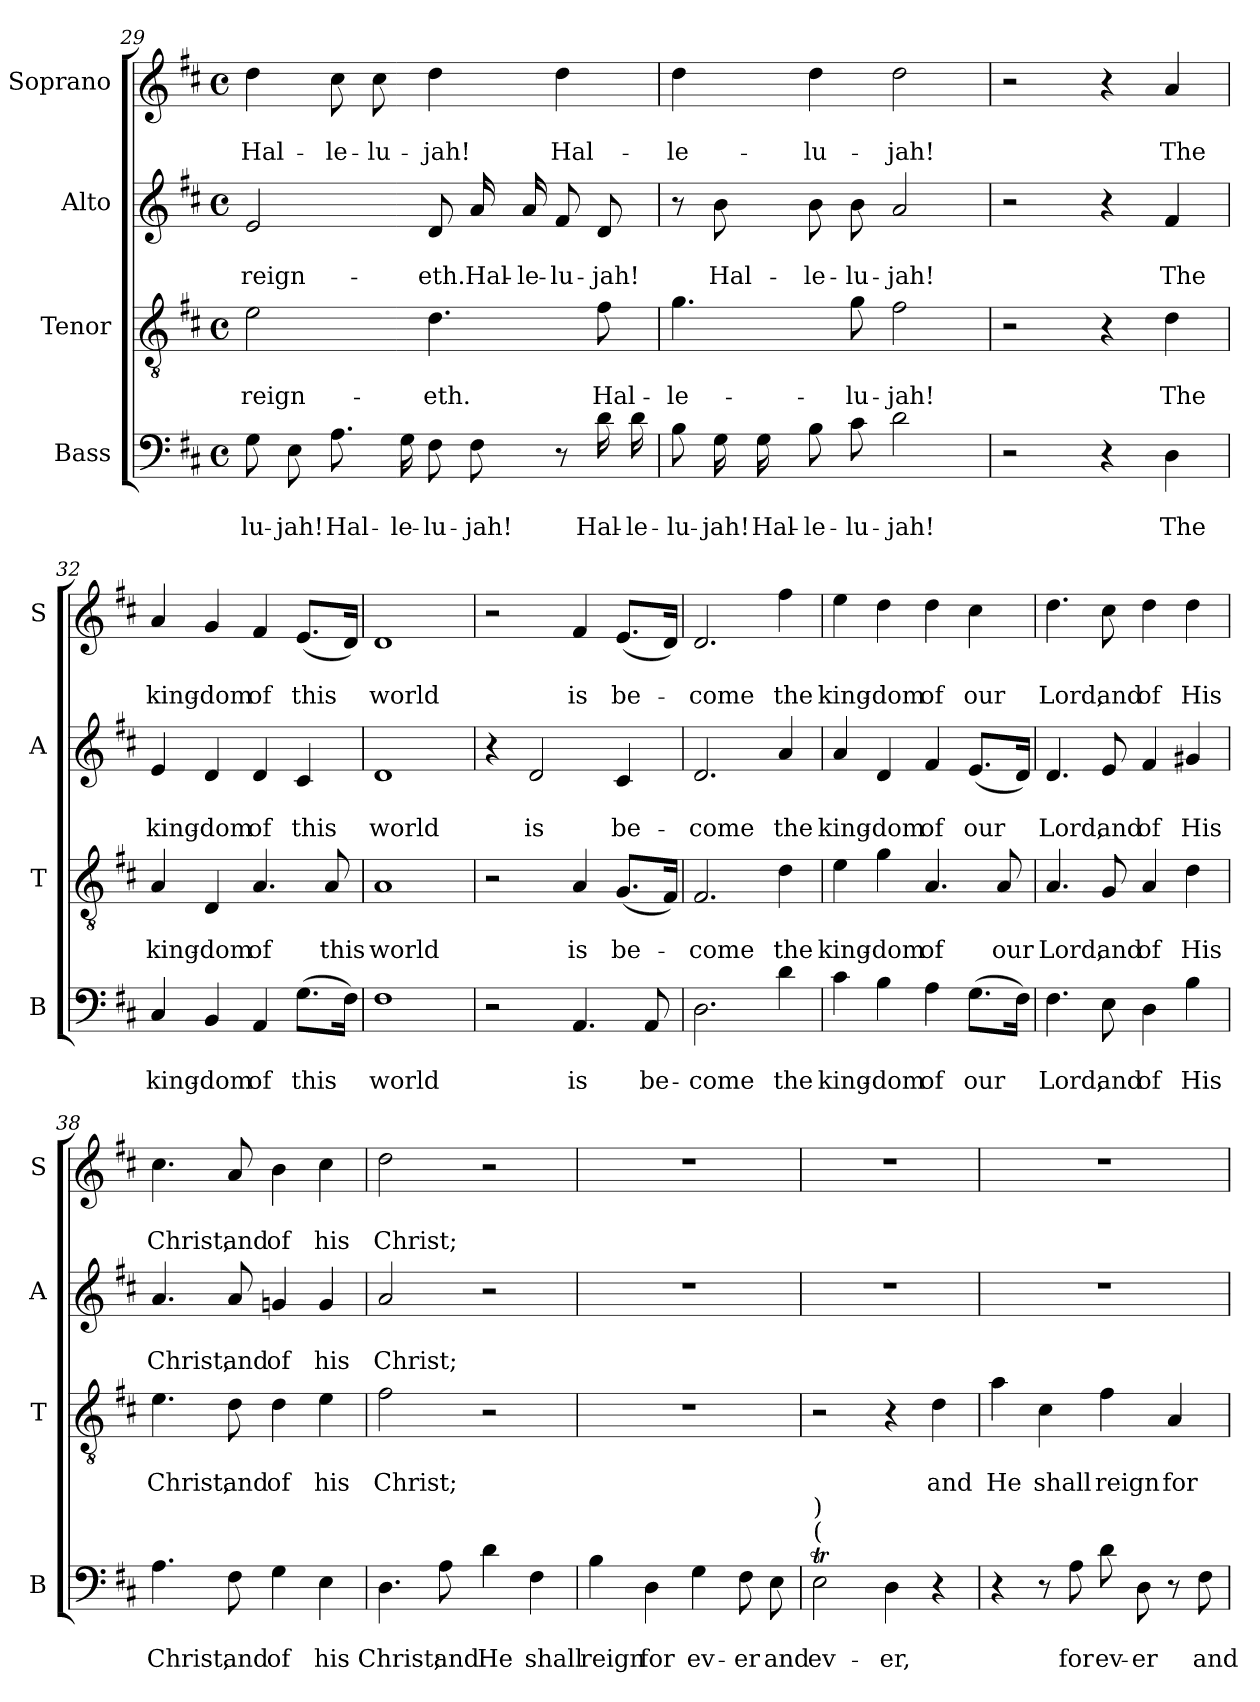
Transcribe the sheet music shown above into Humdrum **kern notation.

**kern	**text	**text	**kern	**text	**text	**kern	**text	**text	**kern	**text	**text
*part4	*part4	*part4	*part3	*part3	*part3	*part2	*part2	*part2	*part1	*part1	*part1
*staff4	*staff4	*staff4	*staff3	*staff3	*staff3	*staff2	*staff2	*staff2	*staff1	*staff1	*staff1
*I"Bass	*	*	*I"Tenor	*	*	*I"Alto	*	*	*I"Soprano	*	*
*I'B	*	*	*I'T	*	*	*I'A	*	*	*I'S	*	*
*clefF4	*	*	*clefGv2	*	*	*clefG2	*	*	*clefG2	*	*
*k[f#c#]	*	*	*k[f#c#]	*	*	*k[f#c#]	*	*	*k[f#c#]	*	*
*D:	*	*	*D:	*	*	*D:	*	*	*D:	*	*
*M4/4	*	*	*M4/4	*	*	*M4/4	*	*	*M4/4	*	*
*met(c)	*	*	*met(c)	*	*	*met(c)	*	*	*met(c)	*	*
=29	=29	=29	=29	=29	=29	=29	=29	=29	=29	=29	=29
8G\	.	-lu-	2e\	.	reign-	2e/	.	reign-	4dd\	.	Hal-
8E\	.	-jah!	.	.	.	.	.	.	.	.	.
8.A\	.	Hal-	.	.	.	.	.	.	8cc#\	.	-le-
.	.	.	.	.	.	.	.	.	8cc#\	.	-lu-
16G\	.	-le-	.	.	.	.	.	.	.	.	.
8F#\	.	-lu-	4.d\	.	-eth.	8d/	.	-eth.	4dd\	.	-jah!
8F#\	.	-jah!	.	.	.	16a/	.	Hal-	.	.	.
.	.	.	.	.	.	16a/	.	-le-	.	.	.
8r	.	.	.	.	.	8f#/	.	-lu-	4dd\	.	Hal-
16d\	.	Hal-	8f#\	.	Hal-	8d/	.	-jah!	.	.	.
16d\	.	-le-	.	.	.	.	.	.	.	.	.
!!LO:LB:g=z
=30	=30	=30	=30	=30	=30	=30	=30	=30	=30	=30	=30
8B\	.	-lu-	4.g\	.	-le-	8r	.	.	4dd\	.	-le-
16G\	.	-jah!	.	.	.	8b\	.	Hal-	.	.	.
16G\	.	Hal-	.	.	.	.	.	.	.	.	.
8B\	.	-le-	.	.	.	8b\	.	-le-	4dd\	.	-lu-
8c#\	.	-lu-	8g\	.	-lu-	8b\	.	-lu-	.	.	.
2d\	.	-jah!	2f#\	.	-jah!	2a/	.	-jah!	2dd\	.	-jah!
=31	=31	=31	=31	=31	=31	=31	=31	=31	=31	=31	=31
2r	.	.	2r	.	.	2r	.	.	2r	.	.
4r	.	.	4r	.	.	4r	.	.	4r	.	.
4D\	.	The	4d\	.	The	4f#/	.	The	4a/	.	The
=32	=32	=32	=32	=32	=32	=32	=32	=32	=32	=32	=32
4C#/	.	king-	4A/	.	king-	4e/	.	king-	4a/	.	king-
4BB/	.	-dom	4D/	.	-dom	4d/	.	-dom	4g/	.	-dom
4AA/	.	of	4.A/	.	of	4d/	.	of	4f#/	.	of
(8.G\L	.	this	.	.	.	4c#/	.	this	(8.e/L	.	this
.	.	.	8A/	.	this	.	.	.	.	.	.
16F#\Jk)	.	.	.	.	.	.	.	.	16d/Jk)	.	.
=33	=33	=33	=33	=33	=33	=33	=33	=33	=33	=33	=33
1F#	.	world	1A	.	world	1d	.	world	1d	.	world
!!LO:LB:g=z
=34	=34	=34	=34	=34	=34	=34	=34	=34	=34	=34	=34
2r	.	.	2r	.	.	4r	.	.	2r	.	.
.	.	.	.	.	.	2d/	.	is	.	.	.
4.AA/	.	is	4A/	.	is	.	.	.	4f#/	.	is
.	.	.	(8.G/L	.	be-	4c#/	.	be-	(8.e/L	.	be-
8AA/	.	be-	.	.	.	.	.	.	.	.	.
.	.	.	16F#/Jk)	.	.	.	.	.	16d/Jk)	.	.
=35	=35	=35	=35	=35	=35	=35	=35	=35	=35	=35	=35
2.D\	.	-come	2.F#/	.	-come	2.d/	.	-come	2.d/	.	-come
4d\	.	the	4d\	.	the	4a/	.	the	4ff#\	.	the
=36	=36	=36	=36	=36	=36	=36	=36	=36	=36	=36	=36
4c#\	.	king-	4e\	.	king-	4a/	.	king-	4ee\	.	king-
4B\	.	-dom	4g\	.	-dom	4d/	.	-dom	4dd\	.	-dom
4A\	.	of	4.A/	.	of	4f#/	.	of	4dd\	.	of
(8.G\L	.	our	.	.	.	(8.e/L	.	our	4cc#\	.	our
.	.	.	8A/	.	our	.	.	.	.	.	.
16F#\Jk)	.	.	.	.	.	16d/Jk)	.	.	.	.	.
!!LO:PB:g=z
=37	=37	=37	=37	=37	=37	=37	=37	=37	=37	=37	=37
4.F#\	.	Lord,	4.A/	.	Lord,	4.d/	.	Lord,	4.dd\	.	Lord,
8E\	.	and	8G/	.	and	8e/	.	and	8cc#\	.	and
4D\	.	of	4A/	.	of	4f#/	.	of	4dd\	.	of
4B\	.	His	4d\	.	His	4g#X/	.	His	4dd\	.	His
=38	=38	=38	=38	=38	=38	=38	=38	=38	=38	=38	=38
4.A\	.	Christ,	4.e\	.	Christ,	4.a/	.	Christ,	4.cc#\	.	Christ,
8F#\	.	and	8d\	.	and	8a/	.	and	8a/	.	and
4G\	.	of	4d\	.	of	4gn/	.	of	4b\	.	of
4E\	.	his	4e\	.	his	4g/	.	his	4cc#\	.	his
=39	=39	=39	=39	=39	=39	=39	=39	=39	=39	=39	=39
4.D\	.	Christ;	2f#\	.	Christ;	2a/	.	Christ;	2dd\	.	Christ;
8A\	.	and	.	.	.	.	.	.	.	.	.
4d\	.	He	2r	.	.	2r	.	.	2r	.	.
4F#\	.	shall	.	.	.	.	.	.	.	.	.
!!LO:LB:g=z
=40	=40	=40	=40	=40	=40	=40	=40	=40	=40	=40	=40
4B\	.	reign	1r	.	.	1r	.	.	1r	.	.
4D\	.	for	.	.	.	.	.	.	.	.	.
4G\	.	ev-	.	.	.	.	.	.	.	.	.
8F#\	.	-er	.	.	.	.	.	.	.	.	.
8E\	.	and	.	.	.	.	.	.	.	.	.
=41	=41	=41	=41	=41	=41	=41	=41	=41	=41	=41	=41
!LO:TX:a:t=(	!	!	!	!	!	!	!	!	!	!	!
!LO:TX:a:t=)	!	!	!	!	!	!	!	!	!	!	!
2ET\	.	ev-	2r	.	.	1r	.	.	1r	.	.
4D\	.	-er,	4r	.	.	.	.	.	.	.	.
4r	.	.	4d\	.	and	.	.	.	.	.	.
=42	=42	=42	=42	=42	=42	=42	=42	=42	=42	=42	=42
4r	.	.	4a\	.	He	1r	.	.	1r	.	.
8r	.	.	4c#\	.	shall	.	.	.	.	.	.
8A\	.	for	.	.	.	.	.	.	.	.	.
8d\	.	ev-	4f#\	.	reign	.	.	.	.	.	.
8D\	.	-er	.	.	.	.	.	.	.	.	.
8r	.	.	4A/	.	for	.	.	.	.	.	.
8F#\	.	and	.	.	.	.	.	.	.	.	.
=	=	=	=	=	=	=	=	=	=	=	=
*-	*-	*-	*-	*-	*-	*-	*-	*-	*-	*-	*-
